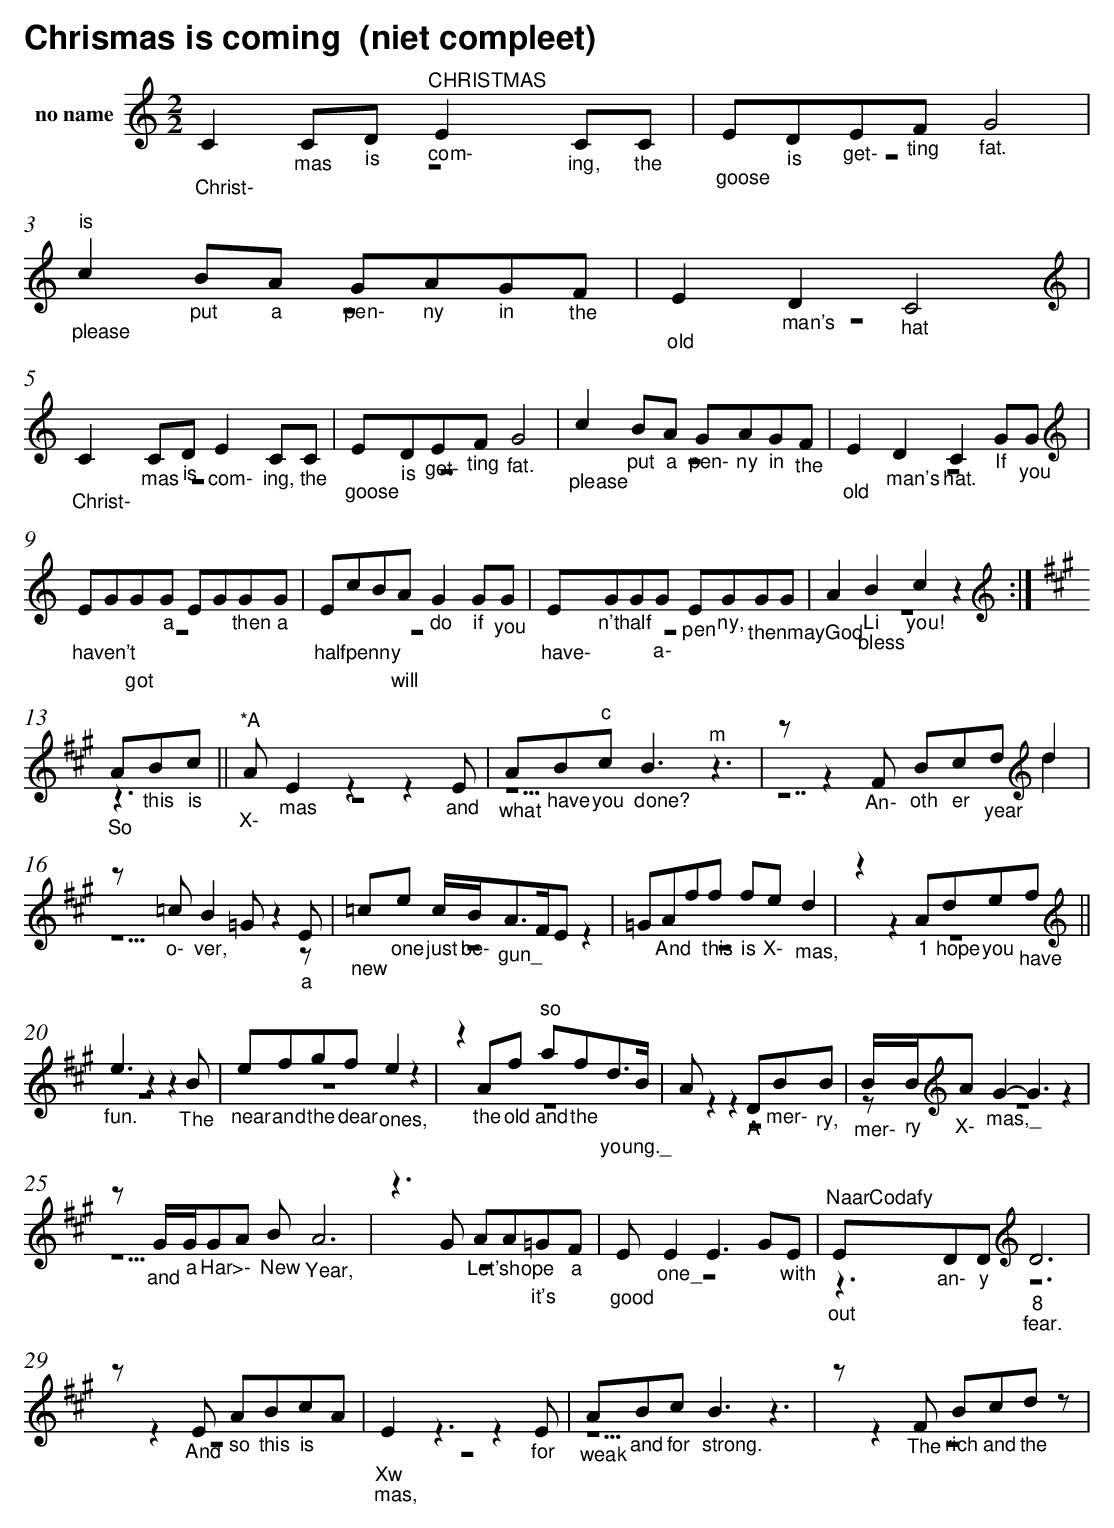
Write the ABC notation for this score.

X:1
T:Chrismas is coming  (niet compleet)
%%score ( 1 2 )
L:1/8
M:2/2
K:C
V:1 treble nm="no name"
V:2 treble
V:1
"_Christ-" C2"_mas" C"_is"D"_com-""^CHRISTMAS" E2"_ing," C"_the"C |
"_goose" E"_is"D"_get-"E"_ting"F"_fat." G4 |
"^is""_please" c2"_put" B"_a"A"_pen-" G"_ny"A"_in"G"_the"F |"_old" E2"_man's" D2"_hat" C4 |$
[K:treble]"_Christ-" C2"_mas" C"_is"D"_com-" E2"_ing," C"_the"C |
"_goose" E"_is"D"_get-"E"_ting"F"_fat." G4 |"_please" c2"_put" B"_a"A"_pen-" G"_ny"A"_in"G"_the"F |
"_old" E2"_man's" D2"_hat." C2"_If" G"_you"G |$
[K:treble]"_haven't" EG"_got"G"_a"G EG"_then"G"_a"G |
"_halfpenny" EcB"_will"A"_do" G2"_if" G"_you"G |
"_have-" E"_n'thalf"GG"_a-"G"_pen" E"_ny,"G"_thenmayGod"GG | A2"_Li""_bless" B2"_you!" c2 z2 :|$
[K:A][K:treble]"_So" A"_this"B"_is"c ||"^*A""_X-" A"_mas" E2 z2 z2"_and" E |
"_what" A"_have"B"^c""_you"c"_done?" B3"^m" z3 | z z2"_An-" F"_oth" B"_er"c"_year"d[K:treble] d2 |$
z"_o-" =c"_ver," B2 =G z2"_a" E |"_new" =c"_one"e"_just" c/"_be-"B<"_gun_"AF/E z2 |
=G"_And"Af"_this"f"_is" f"_X-"e"_mas," d2 | z2 z2"_1" A"_hope"d"_you"e"_have"f ||$
[K:A][K:treble]"_fun." e3 z2 z2"_The" B |"_near" e"_and"f"_the"g"_dear"f"_ones," e2 z2 |
z2"_the" A"_old"f"_and""^so" a"_the"f"_young._"d>B | A z2 z2"_A" D"_mer-"B"_ry,"B |
"_mer-" B/"_ry"B/[K:treble]"_X-"A"_mas,_" G2- G3 z2 |$
z"_and" G/"_a"G/"_Har>- "GA"_New" B"_Year," A6 | z3 G"_Let'shope" AA"_it's"=G"_a"F |
"_good" E"_one_" E2 E3 G"_with"E |"_out""^NaarCodafy" E"_an-"D"_y"D[K:treble]"_8""_fear." D6 |$
z z2"_And" E"_so" A"_this"B"_is"cA |"_Xw""_mas," E2 z3 z2"_for" E |
"_weak" A"_and"B"_for"c"_strong." B3 z3 | z z2"_The" F"_rich" B"_and"c"_the"d z |
V:2
z8 | z8 | z8 | z8 |$[K:treble] z8 | z8 | z8 | z8 |$[K:treble] z8 | z8 | z8 | z8 :|$
[K:A][K:treble] z3 || z8 | z9 | z7[K:treble] d2 |$ z5 z2 z | z8 | z8 | z8 ||$[K:A][K:treble] z8 |
z8 | z8 | z8 | z[K:treble] z8 |$ z11 | z8 | z8 | z3[K:treble] z6 |$ z8 | z8 | z9 | z8 |
